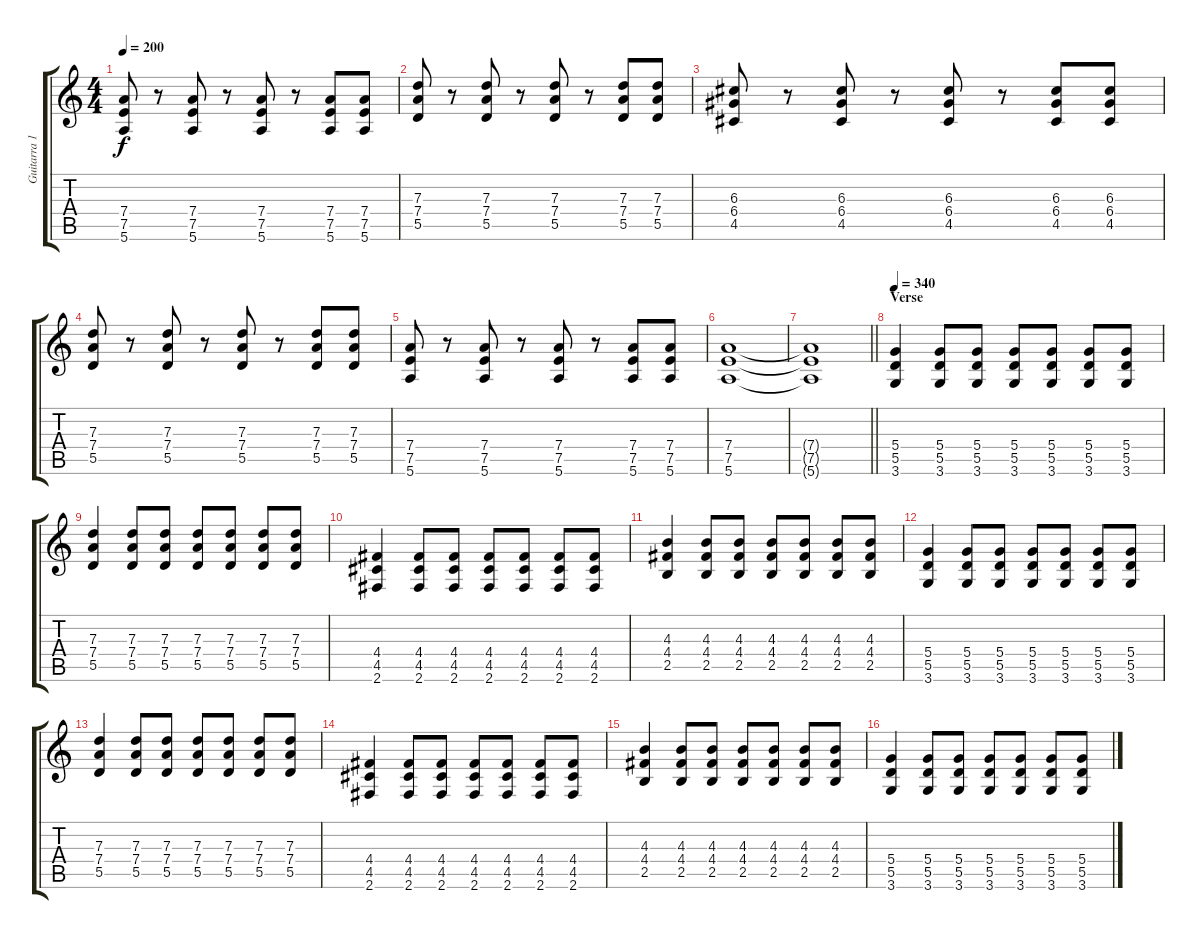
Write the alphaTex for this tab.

\track ("Guitarra 1 - Mathias" "Guitarra 1") {instrument distortionguitar}
\staff {score tabs}
\tuning (E4 B3 G3 D3 A2 E2) {hide}
\ts (4 4)
\tempo 200
\clef g2
\ks c
(7.4 7.5 5.6).8{dy f} r.8 (7.4 7.5 5.6).8 r.8 (7.4 7.5 5.6).8 r.8 (7.4 7.5 5.6).8 (7.4 7.5 5.6).8 |
(7.3 7.4 5.5).8 r.8 (7.3 7.4 5.5).8 r.8 (7.3 7.4 5.5).8 r.8 (7.3 7.4 5.5).8 (7.3 7.4 5.5).8 |
(6.3 6.4 4.5).8 r.8 (6.3 6.4 4.5).8 r.8 (6.3 6.4 4.5).8 r.8 (6.3 6.4 4.5).8 (6.3 6.4 4.5).8 |
(7.3 7.4 5.5).8 r.8 (7.3 7.4 5.5).8 r.8 (7.3 7.4 5.5).8 r.8 (7.3 7.4 5.5).8 (7.3 7.4 5.5).8 |
(7.4 7.5 5.6).8 r.8 (7.4 7.5 5.6).8 r.8 (7.4 7.5 5.6).8 r.8 (7.4 7.5 5.6).8 (7.4 7.5 5.6).8 |
(7.4 7.5 5.6).1 |
\barLineRight lightlight
(7.4{t} 7.5{t} 5.6{t}).1 |
\section ("" "Verse")
\tempo 340
(5.4 5.5 3.6).4 (5.4 5.5 3.6).8 (5.4 5.5 3.6).8 (5.4 5.5 3.6).8 (5.4 5.5 3.6).8 (5.4 5.5 3.6).8 (5.4 5.5 3.6).8 |
(7.3 7.4 5.5).4 (7.3 7.4 5.5).8 (7.3 7.4 5.5).8 (7.3 7.4 5.5).8 (7.3 7.4 5.5).8 (7.3 7.4 5.5).8 (7.3 7.4 5.5).8 |
(4.4 4.5 2.6).4 (4.4 4.5 2.6).8 (4.4 4.5 2.6).8 (4.4 4.5 2.6).8 (4.4 4.5 2.6).8 (4.4 4.5 2.6).8 (4.4 4.5 2.6).8 |
(4.3 4.4 2.5).4 (4.3 4.4 2.5).8 (4.3 4.4 2.5).8 (4.3 4.4 2.5).8 (4.3 4.4 2.5).8 (4.3 4.4 2.5).8 (4.3 4.4 2.5).8 |
(5.4 5.5 3.6).4 (5.4 5.5 3.6).8 (5.4 5.5 3.6).8 (5.4 5.5 3.6).8 (5.4 5.5 3.6).8 (5.4 5.5 3.6).8 (5.4 5.5 3.6).8 |
(7.3 7.4 5.5).4 (7.3 7.4 5.5).8 (7.3 7.4 5.5).8 (7.3 7.4 5.5).8 (7.3 7.4 5.5).8 (7.3 7.4 5.5).8 (7.3 7.4 5.5).8 |
(4.4 4.5 2.6).4 (4.4 4.5 2.6).8 (4.4 4.5 2.6).8 (4.4 4.5 2.6).8 (4.4 4.5 2.6).8 (4.4 4.5 2.6).8 (4.4 4.5 2.6).8 |
(4.3 4.4 2.5).4 (4.3 4.4 2.5).8 (4.3 4.4 2.5).8 (4.3 4.4 2.5).8 (4.3 4.4 2.5).8 (4.3 4.4 2.5).8 (4.3 4.4 2.5).8 |
(5.4 5.5 3.6).4 (5.4 5.5 3.6).8 (5.4 5.5 3.6).8 (5.4 5.5 3.6).8 (5.4 5.5 3.6).8 (5.4 5.5 3.6).8 (5.4 5.5 3.6).8
